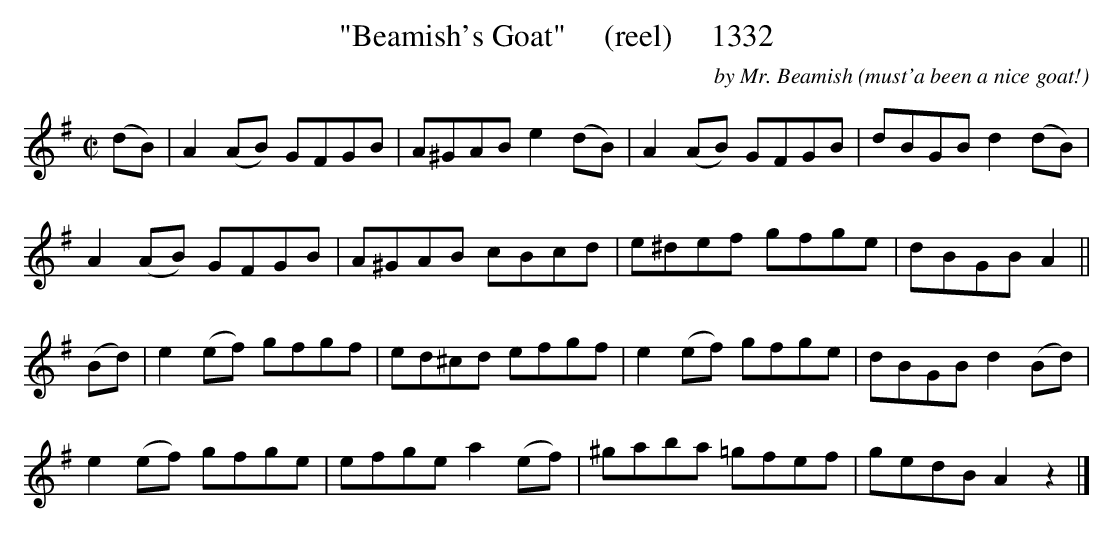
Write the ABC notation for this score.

X:1
T:"Beamish's Goat"     (reel)     1332
C:by Mr. Beamish (must'a been a nice goat!)
BRENNAN July 2003 (HTTP://WWW.SOSYOURMOM.COM)
M:C|
L:1/8
K:G
(dB)|A2(AB) GFGB|A^GAB e2(dB)|A2(AB) GFGB|dBGB d2(dB)|
A2(AB) GFGB|A^GAB cBcd|e^def gfge|dBGB A2||
(Bd)|e2(ef) gfgf|ed^cd efgf|e2(ef) gfge|dBGB d2(Bd)|
e2(ef) gfge|efge a2(ef)|^gaba =gfef|gedB A2z2|]
